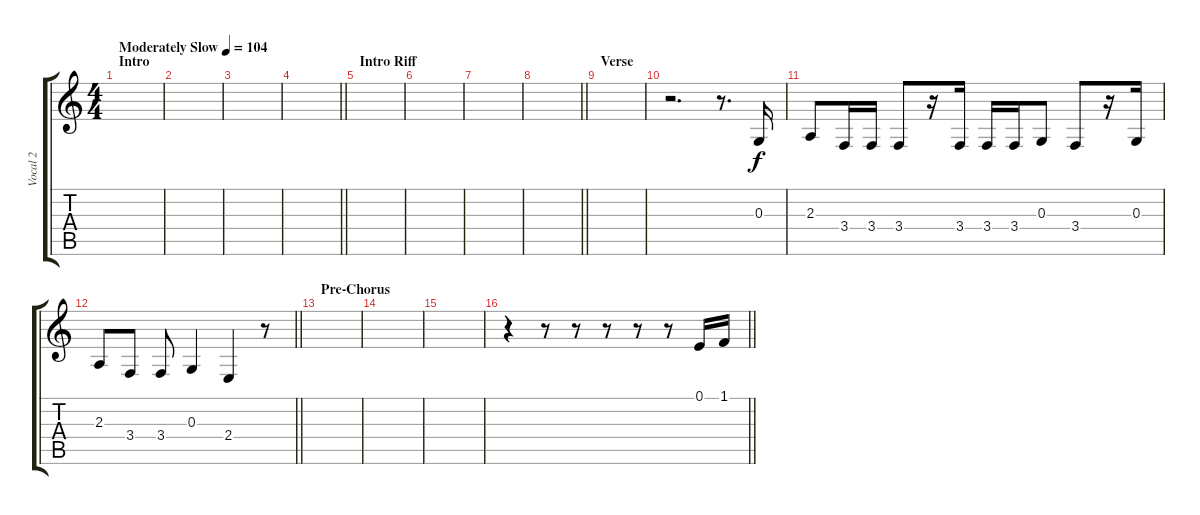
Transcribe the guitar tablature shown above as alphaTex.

\track ("Vocal 2" "Vocal 2") {instrument lead2sawtooth}
\staff {score tabs}
\tuning (E4 B3 G3 D3 A2 E2) {hide}
\ts (4 4)
\section ("" "Intro")
\tempo (104 "Moderately Slow")
\clef g2
\ks c
|
|
|
\barLineRight lightlight
|
\section ("" "Intro Riff")
|
|
|
\barLineRight lightlight
|
\section ("" "Verse")
|
r.2{d} r.8{d} 0.3.16 |
2.3.8 3.4.16 3.4.16 3.4.8 r.16 3.4.16 3.4.16 3.4.16 0.3.8 3.4.8 r.16 0.3.16 |
\barLineRight lightlight
2.3.8 3.4.8 3.4.8 0.3.4 2.4.4 r.8 |
\section ("" "Pre-Chorus")
|
|
|
\barLineRight lightlight
r.4 r.8 r.8 r.8 r.8 r.8 0.1.16 1.1.16
